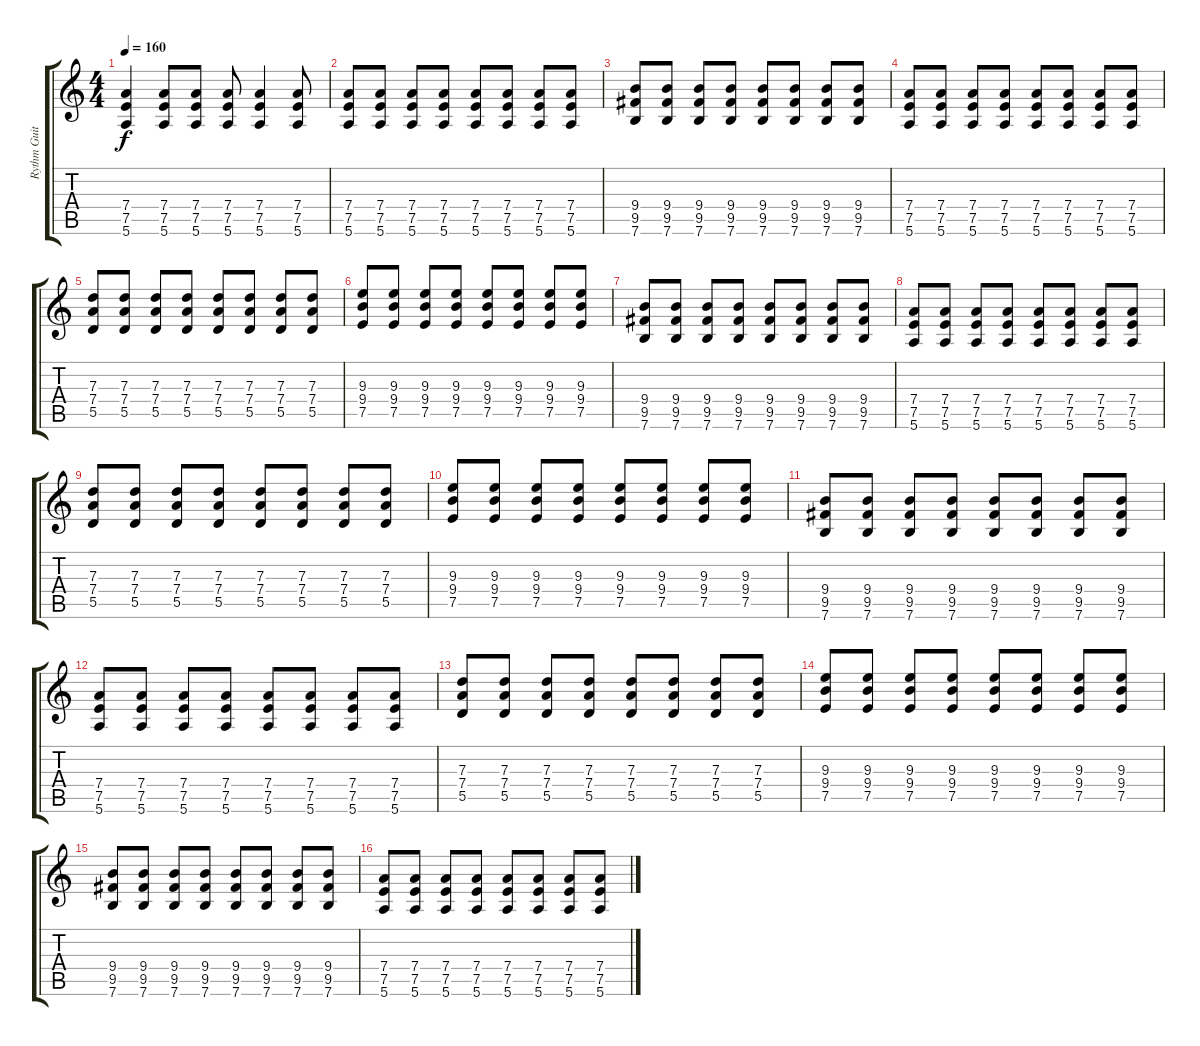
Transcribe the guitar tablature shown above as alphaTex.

\track ("Rythm Guitar 2" "Rythm Guit") {instrument distortionguitar}
\staff {score tabs}
\tuning (E4 B3 G3 D3 A2 E2) {hide}
\ts (4 4)
\tempo 160
\clef g2
\ks c
(7.4 7.5 5.6).4{dy f} (7.4 7.5 5.6).8 (7.4 7.5 5.6).8 (7.4 7.5 5.6).8 (7.4 7.5 5.6).4 (7.4 7.5 5.6).8 |
(7.4 7.5 5.6).8 (7.4 7.5 5.6).8 (7.4 7.5 5.6).8 (7.4 7.5 5.6).8 (7.4 7.5 5.6).8 (7.4 7.5 5.6).8 (7.4 7.5 5.6).8 (7.4 7.5 5.6).8 |
(9.4 9.5 7.6).8 (9.4 9.5 7.6).8 (9.4 9.5 7.6).8 (9.4 9.5 7.6).8 (9.4 9.5 7.6).8 (9.4 9.5 7.6).8 (9.4 9.5 7.6).8 (9.4 9.5 7.6).8 |
(7.4 7.5 5.6).8 (7.4 7.5 5.6).8 (7.4 7.5 5.6).8 (7.4 7.5 5.6).8 (7.4 7.5 5.6).8 (7.4 7.5 5.6).8 (7.4 7.5 5.6).8 (7.4 7.5 5.6).8 |
(7.3 7.4 5.5).8 (7.3 7.4 5.5).8 (7.3 7.4 5.5).8 (7.3 7.4 5.5).8 (7.3 7.4 5.5).8 (7.3 7.4 5.5).8 (7.3 7.4 5.5).8 (7.3 7.4 5.5).8 |
(9.3 9.4 7.5).8 (9.3 9.4 7.5).8 (9.3 9.4 7.5).8 (9.3 9.4 7.5).8 (9.3 9.4 7.5).8 (9.3 9.4 7.5).8 (9.3 9.4 7.5).8 (9.3 9.4 7.5).8 |
(9.4 9.5 7.6).8 (9.4 9.5 7.6).8 (9.4 9.5 7.6).8 (9.4 9.5 7.6).8 (9.4 9.5 7.6).8 (9.4 9.5 7.6).8 (9.4 9.5 7.6).8 (9.4 9.5 7.6).8 |
(7.4 7.5 5.6).8 (7.4 7.5 5.6).8 (7.4 7.5 5.6).8 (7.4 7.5 5.6).8 (7.4 7.5 5.6).8 (7.4 7.5 5.6).8 (7.4 7.5 5.6).8 (7.4 7.5 5.6).8 |
(7.3 7.4 5.5).8 (7.3 7.4 5.5).8 (7.3 7.4 5.5).8 (7.3 7.4 5.5).8 (7.3 7.4 5.5).8 (7.3 7.4 5.5).8 (7.3 7.4 5.5).8 (7.3 7.4 5.5).8 |
(9.3 9.4 7.5).8 (9.3 9.4 7.5).8 (9.3 9.4 7.5).8 (9.3 9.4 7.5).8 (9.3 9.4 7.5).8 (9.3 9.4 7.5).8 (9.3 9.4 7.5).8 (9.3 9.4 7.5).8 |
(9.4 9.5 7.6).8 (9.4 9.5 7.6).8 (9.4 9.5 7.6).8 (9.4 9.5 7.6).8 (9.4 9.5 7.6).8 (9.4 9.5 7.6).8 (9.4 9.5 7.6).8 (9.4 9.5 7.6).8 |
(7.4 7.5 5.6).8 (7.4 7.5 5.6).8 (7.4 7.5 5.6).8 (7.4 7.5 5.6).8 (7.4 7.5 5.6).8 (7.4 7.5 5.6).8 (7.4 7.5 5.6).8 (7.4 7.5 5.6).8 |
(7.3 7.4 5.5).8 (7.3 7.4 5.5).8 (7.3 7.4 5.5).8 (7.3 7.4 5.5).8 (7.3 7.4 5.5).8 (7.3 7.4 5.5).8 (7.3 7.4 5.5).8 (7.3 7.4 5.5).8 |
(9.3 9.4 7.5).8 (9.3 9.4 7.5).8 (9.3 9.4 7.5).8 (9.3 9.4 7.5).8 (9.3 9.4 7.5).8 (9.3 9.4 7.5).8 (9.3 9.4 7.5).8 (9.3 9.4 7.5).8 |
(9.4 9.5 7.6).8 (9.4 9.5 7.6).8 (9.4 9.5 7.6).8 (9.4 9.5 7.6).8 (9.4 9.5 7.6).8 (9.4 9.5 7.6).8 (9.4 9.5 7.6).8 (9.4 9.5 7.6).8 |
(7.4 7.5 5.6).8 (7.4 7.5 5.6).8 (7.4 7.5 5.6).8 (7.4 7.5 5.6).8 (7.4 7.5 5.6).8 (7.4 7.5 5.6).8 (7.4 7.5 5.6).8 (7.4 7.5 5.6).8
